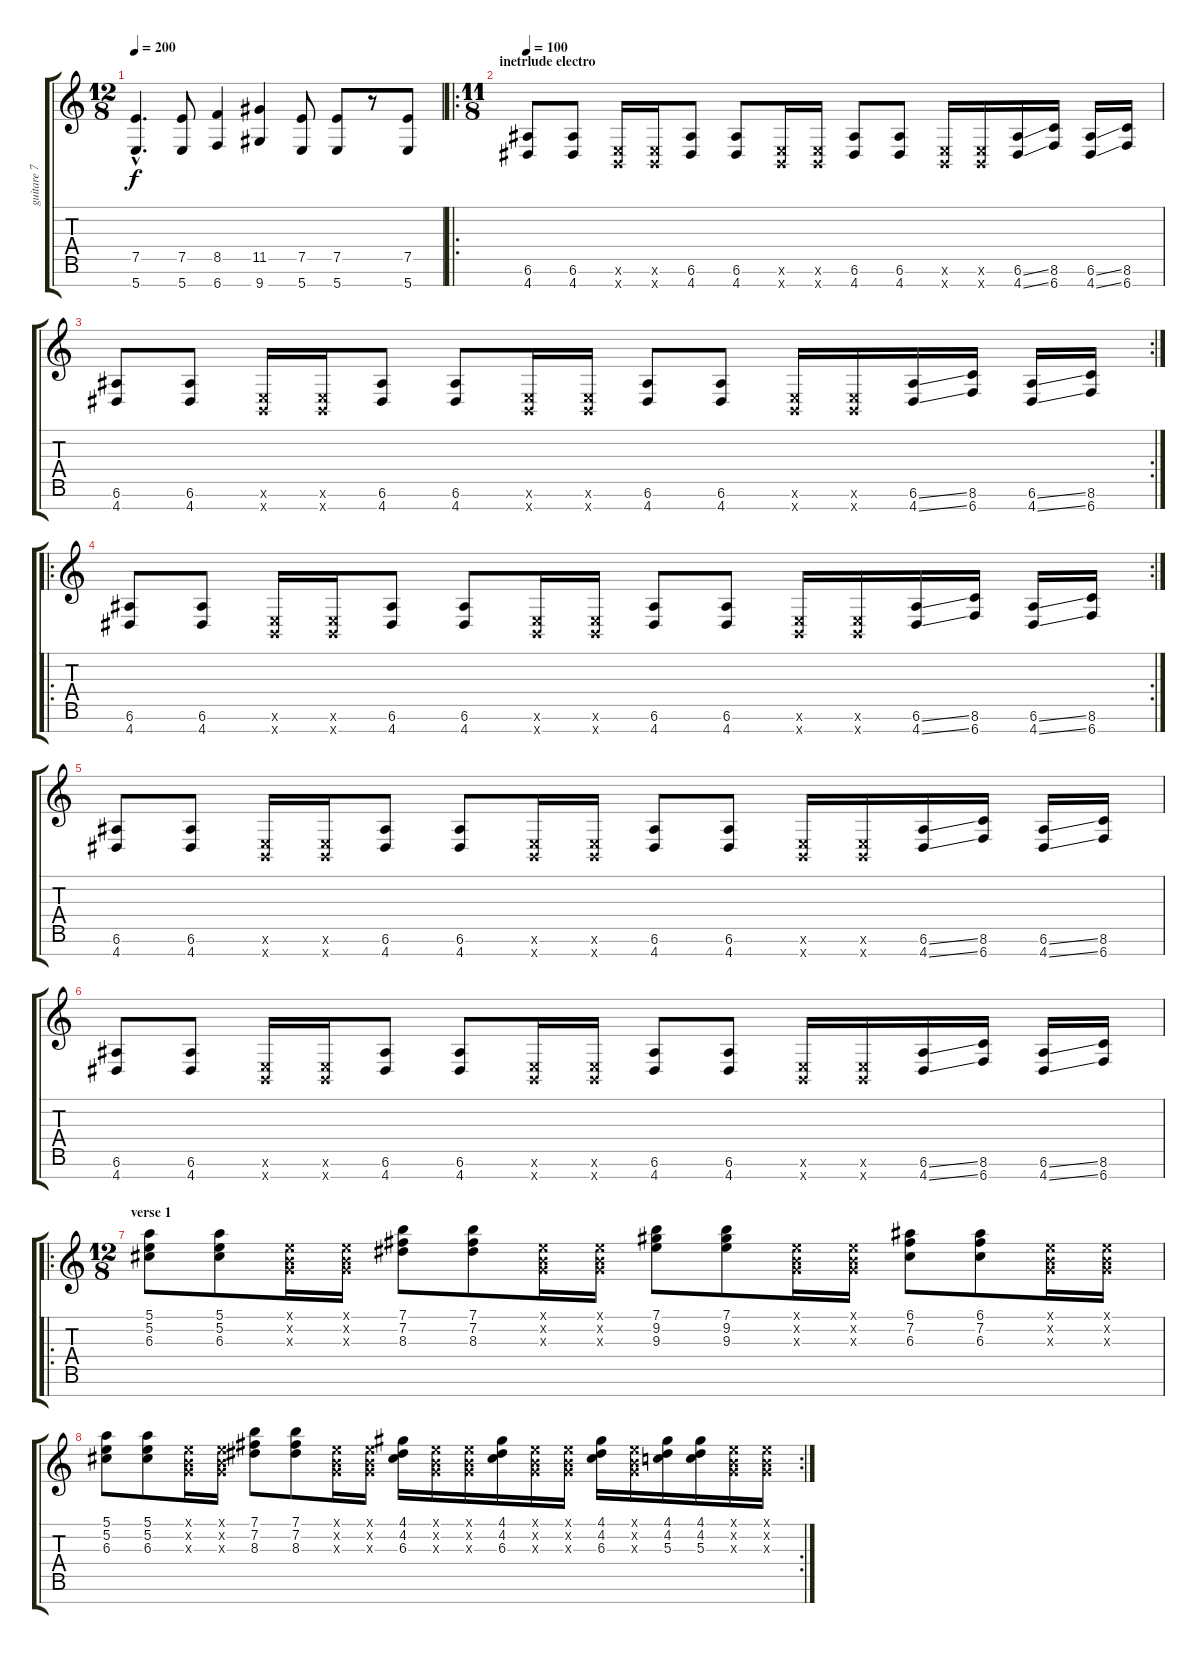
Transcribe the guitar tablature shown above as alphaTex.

\track ("guitare 7 cordes" "guitare 7 ") {instrument overdrivenguitar}
\staff {score tabs}
\tuning (E4 B3 G3 D3 A2 E2 B1) {hide}
\ts (12 8)
\tempo 200
\clef g2
\ks c
(7.5{hac} 5.7{hac}).4{d dy f} (7.5 5.7).8 (8.5 6.7).4 (11.5 9.7).4 (7.5 5.7).8 (7.5 5.7).8 r.8 (7.5 5.7).8 |
\ro
\ts (11 8)
\section ("" "inetrlude electro")
\tempo 100
(6.6 4.7).8 (6.6 4.7).8 (0.6{x} 0.7{x}).16 (0.6{x} 0.7{x}).16 (6.6 4.7).8 (6.6 4.7).8 (0.6{x} 0.7{x}).16 (0.6{x} 0.7{x}).16 (6.6 4.7).8 (6.6 4.7).8 (0.6{x} 0.7{x}).16 (0.6{x} 0.7{x}).16 (6.6{ss} 4.7{ss}).16 (8.6 6.7).16 (6.6{ss} 4.7{ss}).16 (8.6 6.7).16 |
\rc 2
(6.6 4.7).8 (6.6 4.7).8 (0.6{x} 0.7{x}).16 (0.6{x} 0.7{x}).16 (6.6 4.7).8 (6.6 4.7).8 (0.6{x} 0.7{x}).16 (0.6{x} 0.7{x}).16 (6.6 4.7).8 (6.6 4.7).8 (0.6{x} 0.7{x}).16 (0.6{x} 0.7{x}).16 (6.6{ss} 4.7{ss}).16 (8.6 6.7).16 (6.6{ss} 4.7{ss}).16 (8.6 6.7).16 |
\ro
\rc 2
(6.6 4.7).8 (6.6 4.7).8 (0.6{x} 0.7{x}).16 (0.6{x} 0.7{x}).16 (6.6 4.7).8 (6.6 4.7).8 (0.6{x} 0.7{x}).16 (0.6{x} 0.7{x}).16 (6.6 4.7).8 (6.6 4.7).8 (0.6{x} 0.7{x}).16 (0.6{x} 0.7{x}).16 (6.6{ss} 4.7{ss}).16 (8.6 6.7).16 (6.6{ss} 4.7{ss}).16 (8.6 6.7).16 |
(6.6 4.7).8 (6.6 4.7).8 (0.6{x} 0.7{x}).16 (0.6{x} 0.7{x}).16 (6.6 4.7).8 (6.6 4.7).8 (0.6{x} 0.7{x}).16 (0.6{x} 0.7{x}).16 (6.6 4.7).8 (6.6 4.7).8 (0.6{x} 0.7{x}).16 (0.6{x} 0.7{x}).16 (6.6{ss} 4.7{ss}).16 (8.6 6.7).16 (6.6{ss} 4.7{ss}).16 (8.6 6.7).16 |
(6.6 4.7).8 (6.6 4.7).8 (0.6{x} 0.7{x}).16 (0.6{x} 0.7{x}).16 (6.6 4.7).8 (6.6 4.7).8 (0.6{x} 0.7{x}).16 (0.6{x} 0.7{x}).16 (6.6 4.7).8 (6.6 4.7).8 (0.6{x} 0.7{x}).16 (0.6{x} 0.7{x}).16 (6.6{ss} 4.7{ss}).16 (8.6 6.7).16 (6.6{ss} 4.7{ss}).16 (8.6 6.7).16 |
\ro
\ts (12 8)
\section ("" "verse 1")
(5.1 5.2 6.3).8{instrument distortionguitar} (5.1 5.2 6.3).8 (0.1{x} 0.2{x} 0.3{x}).16 (0.1{x} 0.2{x} 0.3{x}).16 (7.1 7.2 8.3).8 (7.1 7.2 8.3).8 (0.1{x} 0.2{x} 0.3{x}).16 (0.1{x} 0.2{x} 0.3{x}).16 (7.1 9.2 9.3).8 (7.1 9.2 9.3).8 (0.1{x} 0.2{x} 0.3{x}).16 (0.1{x} 0.2{x} 0.3{x}).16 (6.1 7.2 6.3).8 (6.1 7.2 6.3).8 (0.1{x} 0.2{x} 0.3{x}).16 (0.1{x} 0.2{x} 0.3{x}).16 |
\rc 2
(5.1 5.2 6.3).8 (5.1 5.2 6.3).8 (0.1{x} 0.2{x} 0.3{x}).16 (0.1{x} 0.2{x} 0.3{x}).16 (7.1 7.2 8.3).8 (7.1 7.2 8.3).8 (0.1{x} 0.2{x} 0.3{x}).16 (0.1{x} 0.2{x} 0.3{x}).16 (4.1 4.2 6.3).16 (0.1{x} 0.2{x} 0.3{x}).16 (0.1{x} 0.2{x} 0.3{x}).16 (4.1 4.2 6.3).16 (0.1{x} 0.2{x} 0.3{x}).16 (0.1{x} 0.2{x} 0.3{x}).16 (4.1 4.2 6.3).16 (0.1{x} 0.2{x} 0.3{x}).16 (4.1 4.2 5.3).16 (4.1 4.2 5.3).16 (0.1{x} 0.2{x} 0.3{x}).16 (0.1{x} 0.2{x} 0.3{x}).16
